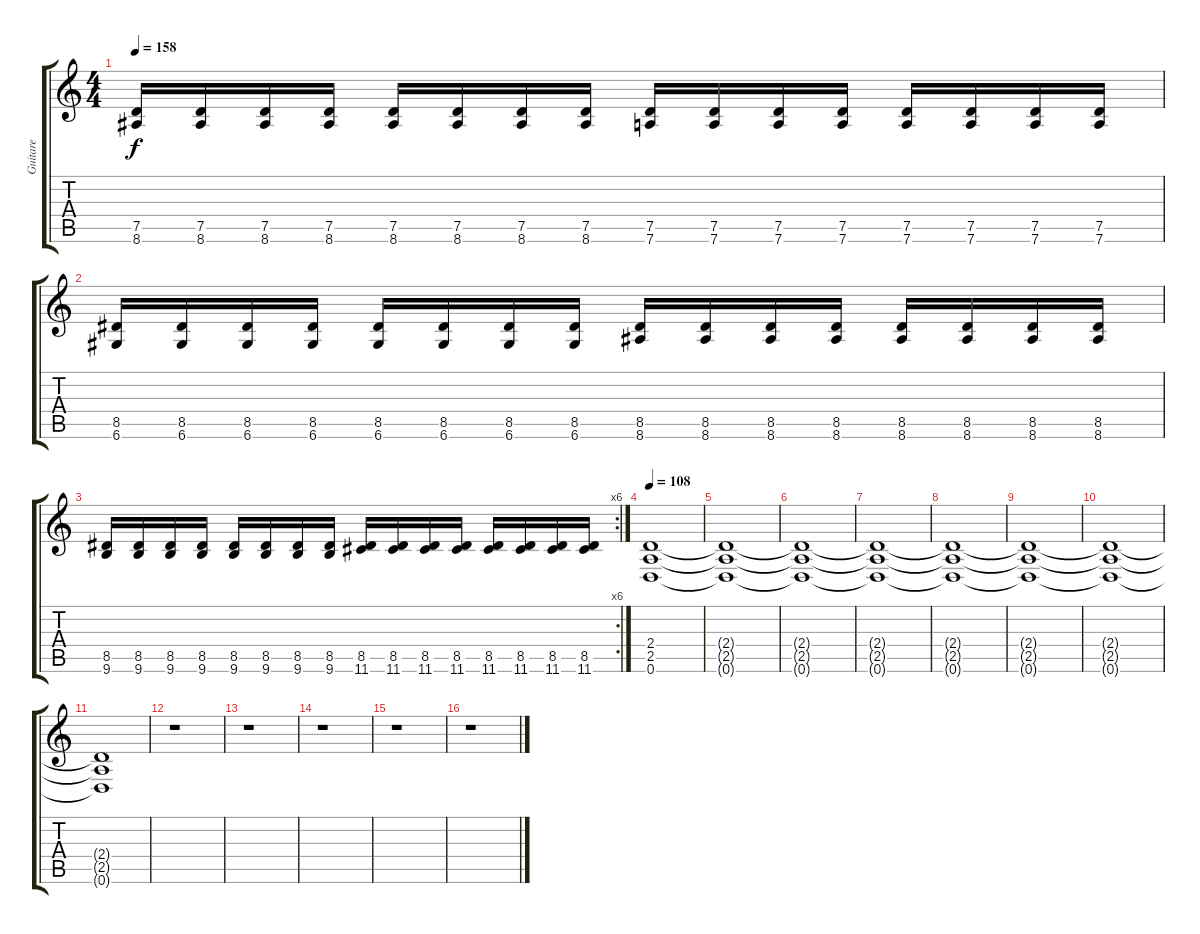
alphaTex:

\track ("Guitare" "Guitare") {instrument distortionguitar}
\staff {score tabs}
\tuning (D4 A3 F3 C3 G2 D2) {hide}
\ts (4 4)
\tempo 158
\clef g2
\ks c
(7.5 8.6).16{dy f} (7.5 8.6).16 (7.5 8.6).16 (7.5 8.6).16 (7.5 8.6).16 (7.5 8.6).16 (7.5 8.6).16 (7.5 8.6).16 (7.5 7.6).16 (7.5 7.6).16 (7.5 7.6).16 (7.5 7.6).16 (7.5 7.6).16 (7.5 7.6).16 (7.5 7.6).16 (7.5 7.6).16 |
(8.5 6.6).16 (8.5 6.6).16 (8.5 6.6).16 (8.5 6.6).16 (8.5 6.6).16 (8.5 6.6).16 (8.5 6.6).16 (8.5 6.6).16 (8.5 8.6).16 (8.5 8.6).16 (8.5 8.6).16 (8.5 8.6).16 (8.5 8.6).16 (8.5 8.6).16 (8.5 8.6).16 (8.5 8.6).16 |
\rc 6
(8.5 9.6).16 (8.5 9.6).16 (8.5 9.6).16 (8.5 9.6).16 (8.5 9.6).16 (8.5 9.6).16 (8.5 9.6).16 (8.5 9.6).16 (8.5 11.6).16 (8.5 11.6).16 (8.5 11.6).16 (8.5 11.6).16 (8.5 11.6).16 (8.5 11.6).16 (8.5 11.6).16 (8.5 11.6).16 |
\tempo 108
(2.4 2.5 0.6).1 |
(2.4{t} 2.5{t} 0.6{t}).1 |
(2.4{t} 2.5{t} 0.6{t}).1 |
(2.4{t} 2.5{t} 0.6{t}).1 |
(2.4{t} 2.5{t} 0.6{t}).1 |
(2.4{t} 2.5{t} 0.6{t}).1 |
(2.4{t} 2.5{t} 0.6{t}).1 |
(2.4{t} 2.5{t} 0.6{t}).1 |
r.1 |
r.1 |
r.1 |
r.1 |
r.1
